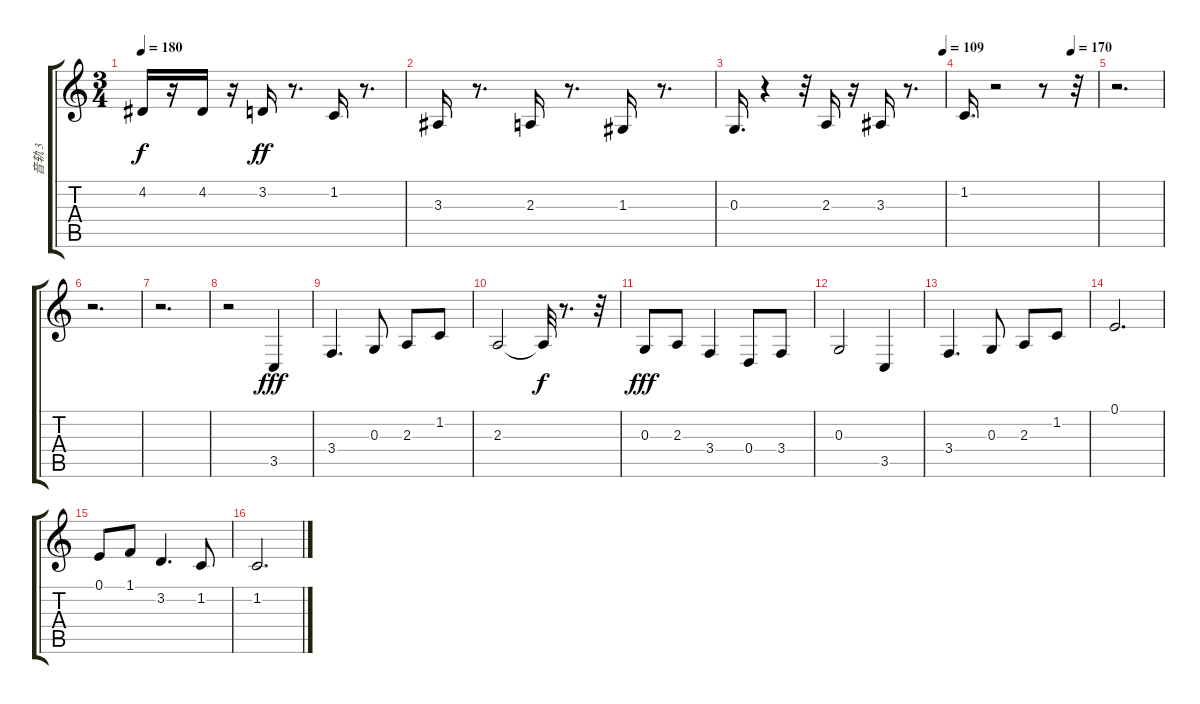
\track ("音轨 3" "音轨 3") {instrument stringensemble1}
\staff {score tabs}
\tuning (E4 B3 G3 D3 A2 E2) {hide}
\ts (3 4)
\tempo 180
\clef g2
\ks c
4.2.16{dy f} r.16 4.2.16 r.16 3.2.16{dy ff} r.8{d} 1.2.16 r.8{d} |
3.3.16 r.8{d} 2.3.16 r.8{d} 1.3.16 r.8{d} |
\tempo (109 0.9930555555555556)
0.3.16{d} r.4 r.32 2.3.16 r.16 3.3.16 r.8{d} |
\tempo (170 0.8055555555555556)
1.2.16{d} r.2 r.8 r.32 |
r.2{d} |
r.2{d} |
r.2{d} |
r.2 3.5.4{dy fff} |
3.4.4{d} 0.3.8 2.3.8 1.2.8 |
2.3.2 2.3{t}.32{dy f} r.8{d} r.32 |
0.3.8{dy fff} 2.3.8 3.4.4 0.4.8 3.4.8 |
0.3.2 3.5.4 |
3.4.4{d} 0.3.8 2.3.8 1.2.8 |
0.1.2{d} |
0.1.8 1.1.8 3.2.4{d} 1.2.8 |
1.2.2{d}
